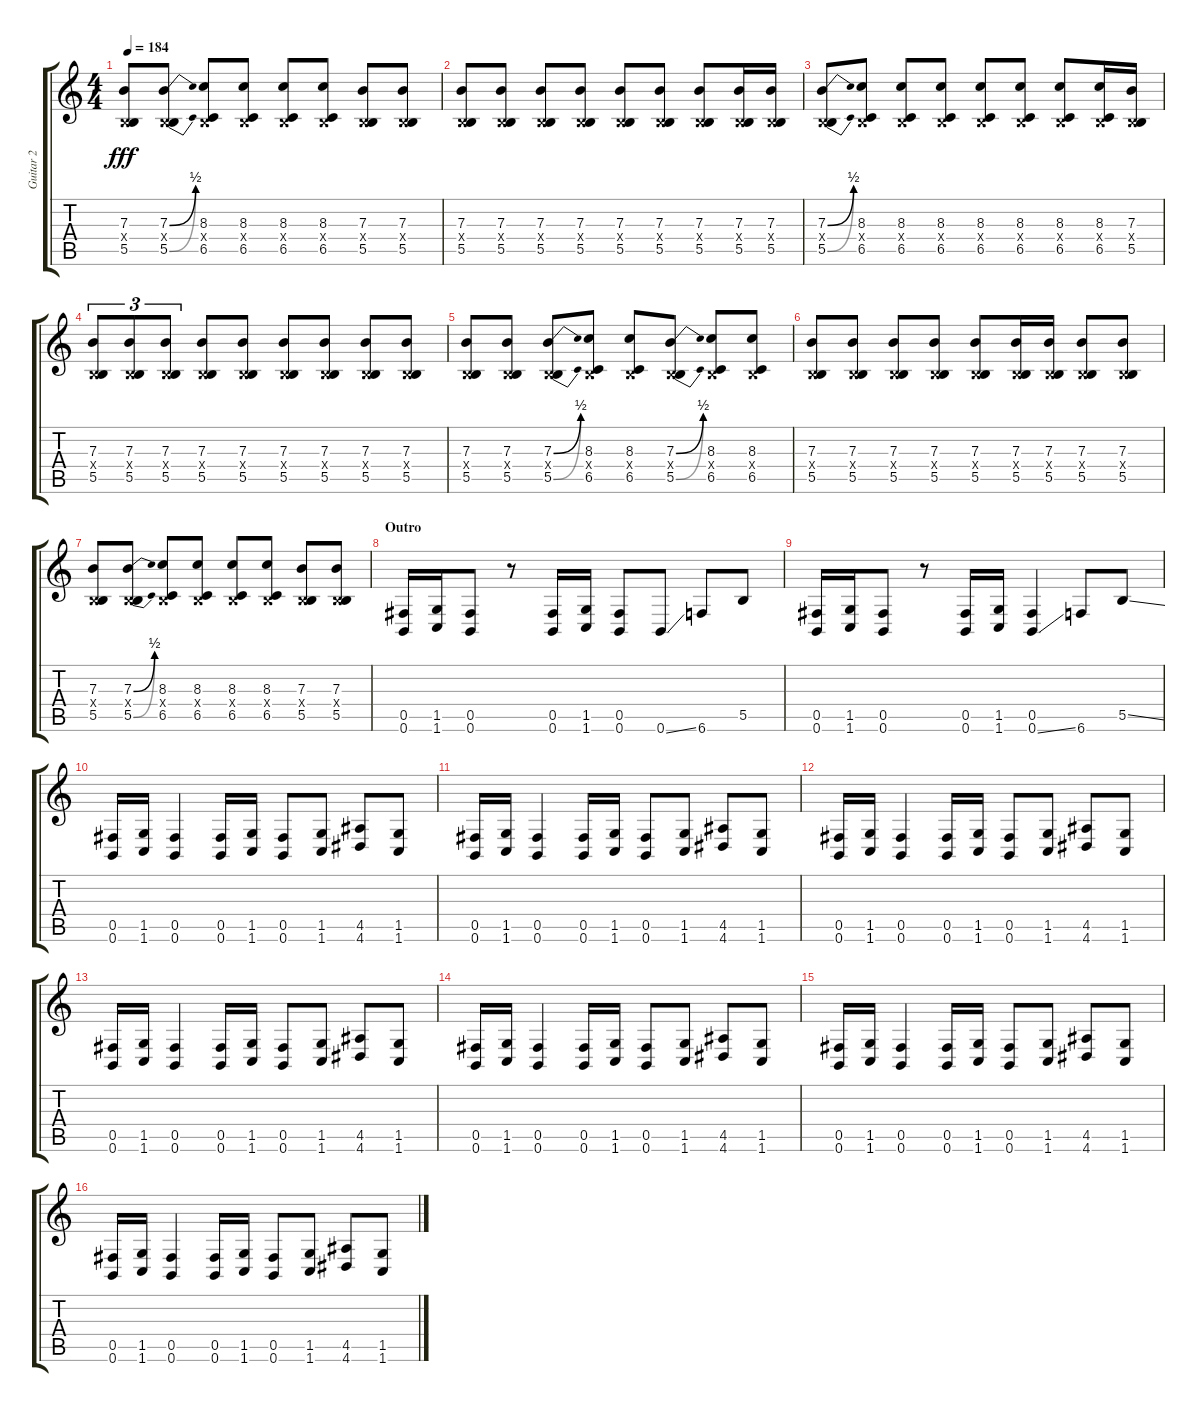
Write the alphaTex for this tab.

\track ("Guitar 2" "Guitar 2") {instrument distortionguitar}
\staff {score tabs}
\tuning (Db4 Ab3 E3 B2 Gb2 B1) {hide}
\ts (4 4)
\tempo 184
\clef g2
\ks c
(7.3 0.4{x} 5.5).8{dy fff} (7.3{be (bend 0 0 60 2)} 0.4{x} 5.5{be (bend 0 0 60 2)}).8 (8.3 0.4{x} 6.5).8 (8.3 0.4{x} 6.5).8 (8.3 0.4{x} 6.5).8 (8.3 0.4{x} 6.5).8 (7.3 0.4{x} 5.5).8 (7.3 0.4{x} 5.5).8 |
(7.3 0.4{x} 5.5).8 (7.3 0.4{x} 5.5).8 (7.3 0.4{x} 5.5).8 (7.3 0.4{x} 5.5).8 (7.3 0.4{x} 5.5).8 (7.3 0.4{x} 5.5).8 (7.3 0.4{x} 5.5).8 (7.3 0.4{x} 5.5).16 (7.3 0.4{x} 5.5).16 |
(7.3{be (bend 0 0 60 2)} 0.4{x} 5.5{be (bend 0 0 60 2)}).8 (8.3 0.4{x} 6.5).8 (8.3 0.4{x} 6.5).8 (8.3 0.4{x} 6.5).8 (8.3 0.4{x} 6.5).8 (8.3 0.4{x} 6.5).8 (8.3 0.4{x} 6.5).8 (8.3 0.4{x} 6.5).16 (7.3 0.4{x} 5.5).16 |
(7.3 0.4{x} 5.5).8{tu (3 2)} (7.3 0.4{x} 5.5).8{tu (3 2)} (7.3 0.4{x} 5.5).8{tu (3 2)} (7.3 0.4{x} 5.5).8 (7.3 0.4{x} 5.5).8 (7.3 0.4{x} 5.5).8 (7.3 0.4{x} 5.5).8 (7.3 0.4{x} 5.5).8 (7.3 0.4{x} 5.5).8 |
(7.3 0.4{x} 5.5).8 (7.3 0.4{x} 5.5).8 (7.3{be (bend 0 0 60 2)} 0.4{x} 5.5{be (bend 0 0 60 2)}).8 (8.3 0.4{x} 6.5).8 (8.3 0.4{x} 6.5).8 (7.3{be (bend 0 0 60 2)} 0.4{x} 5.5{be (bend 0 0 60 2)}).8 (8.3 0.4{x} 6.5).8 (8.3 0.4{x} 6.5).8 |
(7.3 0.4{x} 5.5).8 (7.3 0.4{x} 5.5).8 (7.3 0.4{x} 5.5).8 (7.3 0.4{x} 5.5).8 (7.3 0.4{x} 5.5).8 (7.3 0.4{x} 5.5).16 (7.3 0.4{x} 5.5).16 (7.3 0.4{x} 5.5).8 (7.3 0.4{x} 5.5).8 |
(7.3 0.4{x} 5.5).8 (7.3{be (bend 0 0 60 2)} 0.4{x} 5.5{be (bend 0 0 60 2)}).8 (8.3 0.4{x} 6.5).8 (8.3 0.4{x} 6.5).8 (8.3 0.4{x} 6.5).8 (8.3 0.4{x} 6.5).8 (7.3 0.4{x} 5.5).8 (7.3 0.4{x} 5.5).8 |
\section ("" "Outro")
(0.5 0.6).16 (1.5 1.6).16 (0.5 0.6).8 r.8 (0.5 0.6).16 (1.5 1.6).16 (0.5 0.6).8 0.6{ss}.8 6.6.8 5.5.8 |
(0.5 0.6).16 (1.5 1.6).16 (0.5 0.6).8 r.8 (0.5 0.6).16 (1.5 1.6).16 (0.5 0.6{ss}).4 6.6.8 5.5{ss}.8 |
(0.5 0.6).16 (1.5 1.6).16 (0.5 0.6).4 (0.5 0.6).16 (1.5 1.6).16 (0.5 0.6).8 (1.5 1.6).8 (4.5 4.6).8 (1.5 1.6).8 |
(0.5 0.6).16 (1.5 1.6).16 (0.5 0.6).4 (0.5 0.6).16 (1.5 1.6).16 (0.5 0.6).8 (1.5 1.6).8 (4.5 4.6).8 (1.5 1.6).8 |
(0.5 0.6).16 (1.5 1.6).16 (0.5 0.6).4 (0.5 0.6).16 (1.5 1.6).16 (0.5 0.6).8 (1.5 1.6).8 (4.5 4.6).8 (1.5 1.6).8 |
(0.5 0.6).16 (1.5 1.6).16 (0.5 0.6).4 (0.5 0.6).16 (1.5 1.6).16 (0.5 0.6).8 (1.5 1.6).8 (4.5 4.6).8 (1.5 1.6).8 |
(0.5 0.6).16 (1.5 1.6).16 (0.5 0.6).4 (0.5 0.6).16 (1.5 1.6).16 (0.5 0.6).8 (1.5 1.6).8 (4.5 4.6).8 (1.5 1.6).8 |
(0.5 0.6).16 (1.5 1.6).16 (0.5 0.6).4 (0.5 0.6).16 (1.5 1.6).16 (0.5 0.6).8 (1.5 1.6).8 (4.5 4.6).8 (1.5 1.6).8 |
(0.5 0.6).16 (1.5 1.6).16 (0.5 0.6).4 (0.5 0.6).16 (1.5 1.6).16 (0.5 0.6).8 (1.5 1.6).8 (4.5 4.6).8 (1.5 1.6).8
